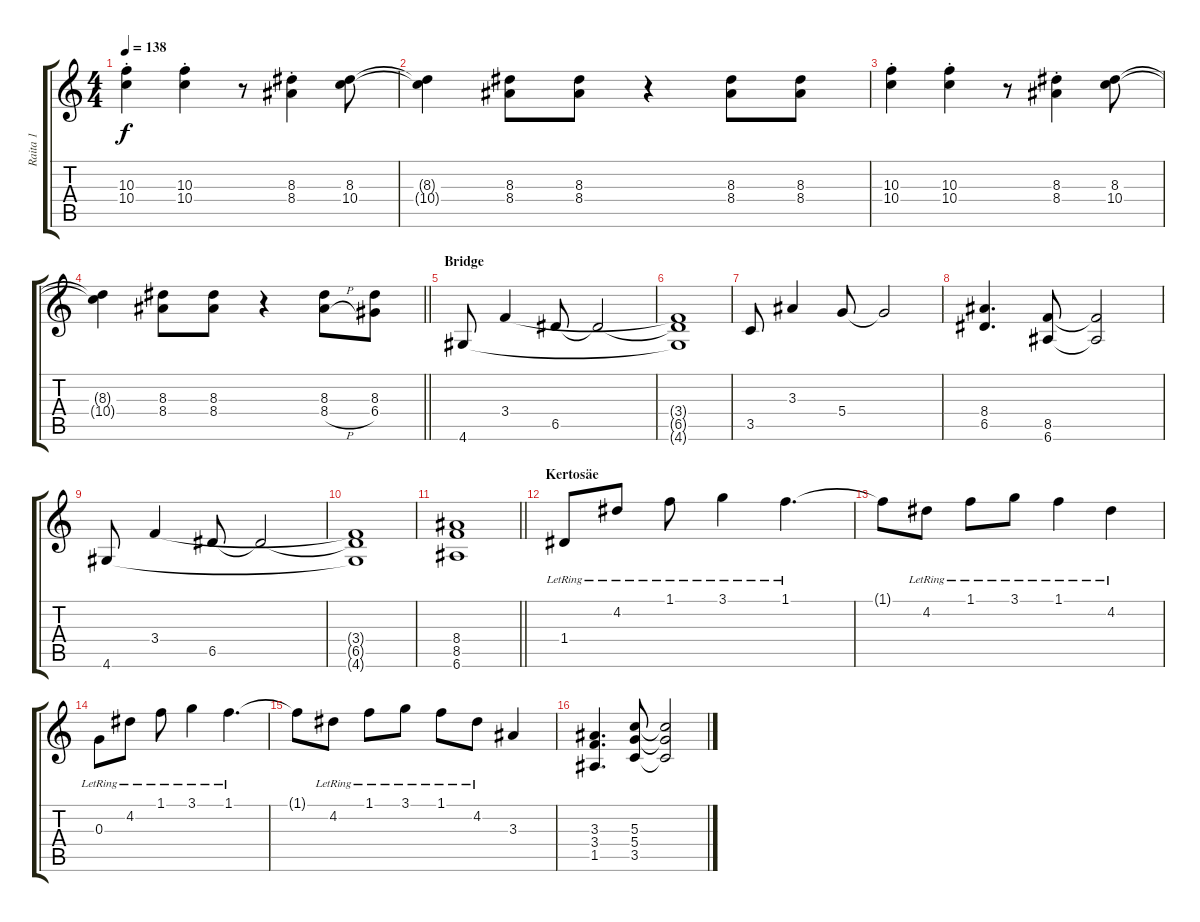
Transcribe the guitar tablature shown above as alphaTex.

\track ("Raita 1" "Raita 1") {instrument overdrivenguitar}
\staff {score tabs}
\tuning (E4 B3 G3 D3 A2 E2) {hide}
\ts (4 4)
\tempo 138
\clef g2
\ks c
(10.3{st} 10.4{st}).4{dy f} (10.3{st} 10.4{st}).4 r.8 (8.3{st} 8.4{st}).4 (8.3 10.4).8 |
(8.3{t} 10.4{t}).4 (8.3 8.4).8 (8.3 8.4).8 r.4 (8.3 8.4).8 (8.3 8.4).8 |
(10.3{st} 10.4{st}).4 (10.3{st} 10.4{st}).4 r.8 (8.3{st} 8.4{st}).4 (8.3 10.4).8 |
\barLineRight lightlight
(8.3{t} 10.4{t}).4 (8.3 8.4).8 (8.3 8.4).8 r.4 (8.3 8.4{h}).8{beam Down} (8.3 6.4).8{beam Down} |
\section ("" "Bridge")
4.6.8{instrument electricguitarclean} 3.4.4 6.5.8 6.5{t}.2 |
(3.4{t} 6.5{t} 4.6{t}).1 |
3.5.8 3.3.4 5.4.8 5.4{t}.2 |
(8.4 6.5).4{d volume 7 instrument overdrivenguitar} (8.5 6.6).8 (8.5{t} 6.6{t}).2 |
4.6.8{volume 13 instrument electricguitarclean} 3.4.4 6.5.8 6.5{t}.2 |
(3.4{t} 6.5{t} 4.6{t}).1 |
\barLineRight lightlight
(8.4 8.5 6.6).1{volume 7 instrument overdrivenguitar} |
\section ("" "Kertosäe")
1.4{lr}.8{volume 13 instrument electricguitarclean} 4.2{lr}.8 1.1{lr}.8 3.1{lr}.4 1.1{lr}.4{d} |
1.1{t}.8 4.2{lr}.8 1.1{lr}.8 3.1{lr}.8 1.1{lr}.4 4.2{lr}.4 |
0.3{lr}.8 4.2{lr}.8 1.1{lr}.8 3.1{lr}.4 1.1{lr}.4{d} |
1.1{t}.8 4.2{lr}.8 1.1{lr}.8 3.1{lr}.8 1.1{lr}.8 4.2{lr}.8 3.3.4 |
(3.3 3.4 1.5).4{d volume 7 instrument overdrivenguitar} (5.3 5.4 3.5).8 (5.3{t} 5.4{t} 3.5{t}).2
